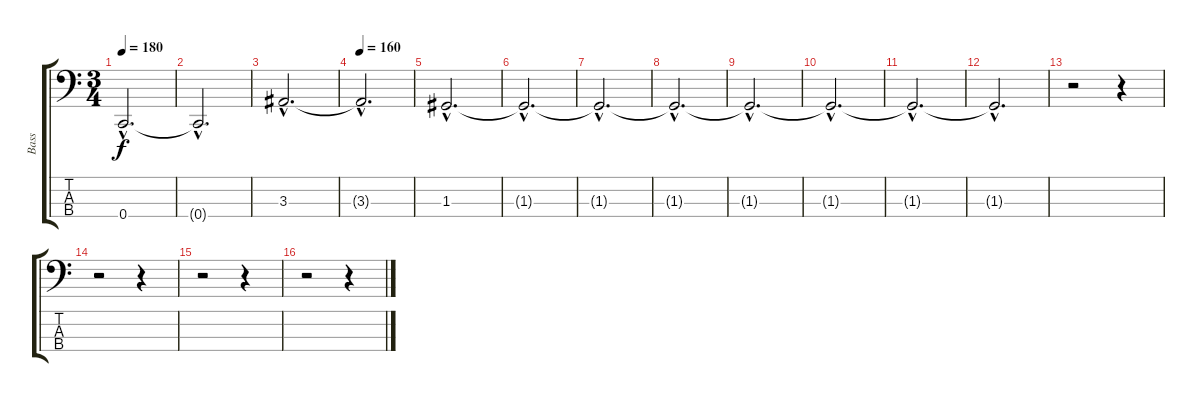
\track ("Bass" "Bass") {instrument electricbasspick}
\staff {score tabs}
\tuning (F2 C2 G1 C1) {hide}
\ts (3 4)
\tempo 180
\clef f4
\ks c
0.4{hac}.2{d dy f} |
0.4{hac t}.2{d} |
3.3{hac}.2{d} |
\tempo 160
3.3{hac t}.2{d} |
1.3{hac}.2{d} |
1.3{hac t}.2{d} |
1.3{hac t}.2{d} |
1.3{hac t}.2{d} |
1.3{hac t}.2{d} |
1.3{hac t}.2{d} |
1.3{hac t}.2{d} |
1.3{hac t}.2{d} |
r.2 r.4 |
r.2 r.4 |
r.2 r.4 |
r.2 r.4
